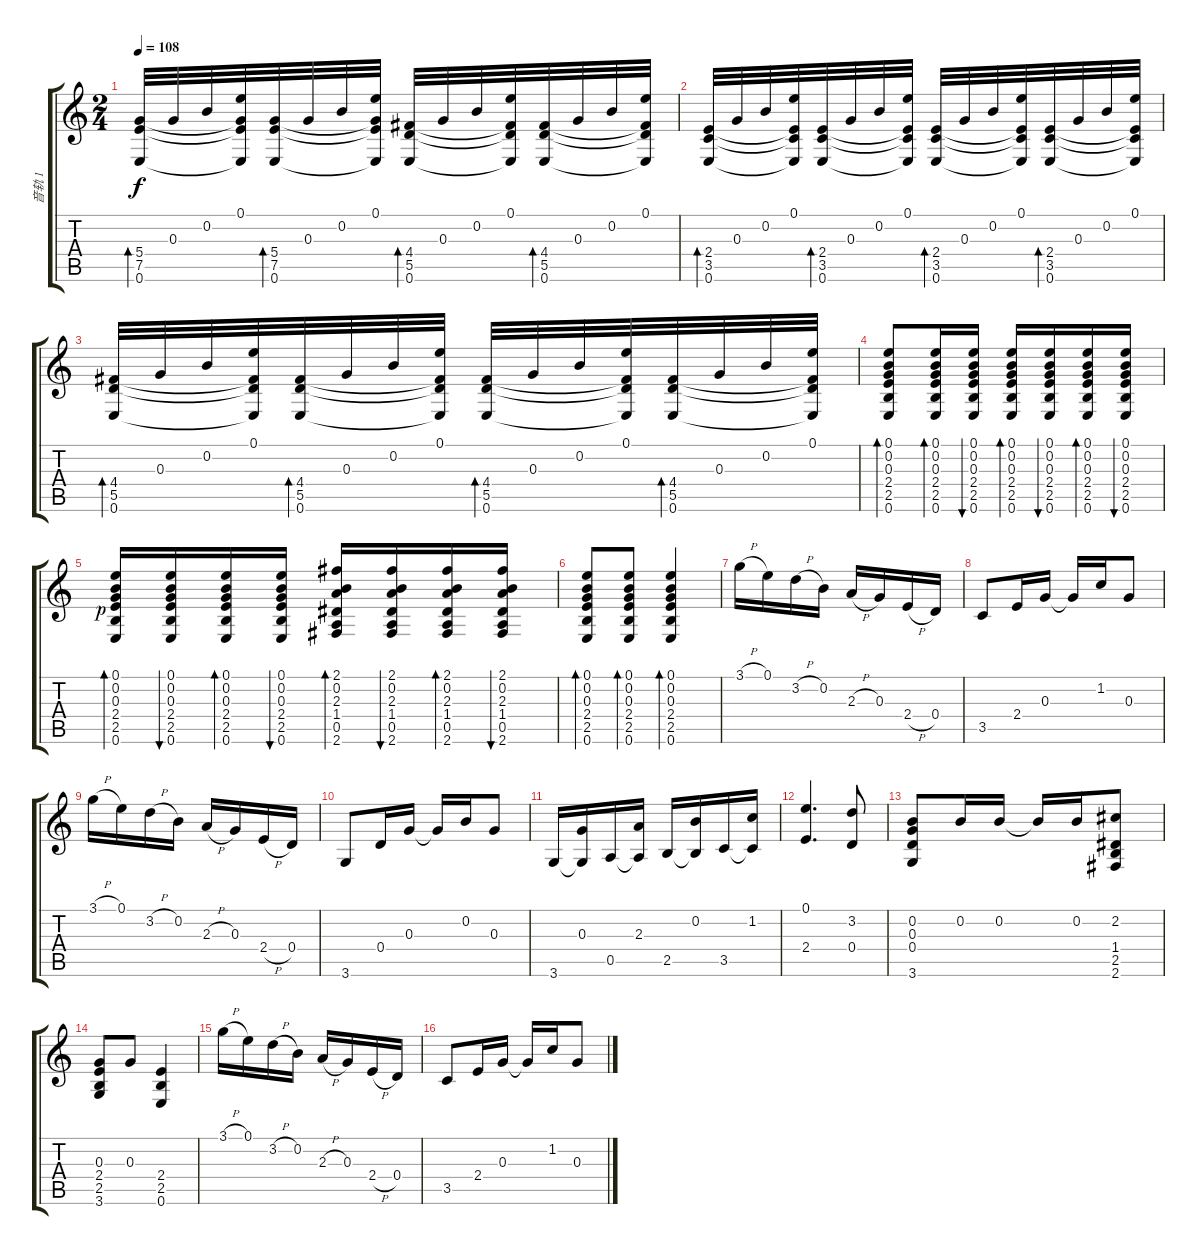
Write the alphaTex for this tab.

\track ("音轨 1" "音轨 1") {instrument acousticguitarnylon}
\staff {score tabs}
\tuning (E4 B3 G3 D3 A2 E2) {hide}
\ts (2 4)
\tempo 108
\clef g2
\ks c
(5.4 7.5 0.6).32{bd 60 dy f} 0.3.32 0.2.32 (0.1 5.4{t} 7.5{t} 0.6{t}).32 (5.4 7.5 0.6).32{bd 60} 0.3.32 0.2.32 (0.1 5.4{t} 7.5{t} 0.6{t}).32 (4.4 5.5 0.6).32{bd 60} 0.3.32 0.2.32 (0.1 4.4{t} 5.5{t} 0.6{t}).32 (4.4 5.5 0.6).32{bd 60} 0.3.32 0.2.32 (0.1 4.4{t} 5.5{t} 0.6{t}).32 |
(2.4 3.5 0.6).32{bd 60} 0.3.32 0.2.32 (0.1 2.4{t} 3.5{t} 0.6{t}).32 (2.4 3.5 0.6).32{bd 60} 0.3.32 0.2.32 (0.1 2.4{t} 3.5{t} 0.6{t}).32 (2.4 3.5 0.6).32{bd 60} 0.3.32 0.2.32 (0.1 2.4{t} 3.5{t} 0.6{t}).32 (2.4 3.5 0.6).32{bd 60} 0.3.32 0.2.32 (0.1 2.4{t} 3.5{t} 0.6{t}).32 |
(4.4 5.5 0.6).32{bd 60} 0.3.32 0.2.32 (0.1 4.4{t} 5.5{t} 0.6{t}).32 (4.4 5.5 0.6).32{bd 60} 0.3.32 0.2.32 (0.1 4.4{t} 5.5{t} 0.6{t}).32 (4.4 5.5 0.6).32{bd 60} 0.3.32 0.2.32 (0.1 4.4{t} 5.5{t} 0.6{t}).32 (4.4 5.5 0.6).32{bd 60} 0.3.32 0.2.32 (0.1 4.4{t} 5.5{t} 0.6{t}).32 |
(0.1 0.2 0.3 2.4 2.5 0.6).8{bd 60} (0.1 0.2 0.3 2.4 2.5 0.6).16{bd 60} (0.1 0.2 0.3 2.4 2.5 0.6).16{bu 60} (0.1 0.2 0.3 2.4 2.5 0.6).16{bd 60} (0.1 0.2 0.3 2.4 2.5 0.6).16{bu 60} (0.1 0.2 0.3 2.4 2.5 0.6).16{bd 60} (0.1 0.2 0.3 2.4 2.5 0.6).16{bu 60} |
(0.1 0.2 0.3 2.4{rf 1} 2.5 0.6).16{bd 60} (0.1 0.2 0.3 2.4 2.5 0.6).16{bu 60} (0.1 0.2 0.3 2.4 2.5 0.6).16{bd 60} (0.1 0.2 0.3 2.4 2.5 0.6).16{bu 60} (2.1 0.2 2.3 1.4 0.5 2.6).16{bd 60} (2.1 0.2 2.3 1.4 0.5 2.6).16{bu 60} (2.1 0.2 2.3 1.4 0.5 2.6).16{bd 60} (2.1 0.2 2.3 1.4 0.5 2.6).16{bu 60} |
(0.1 0.2 0.3 2.4 2.5 0.6).8{bd 60} (0.1 0.2 0.3 2.4 2.5 0.6).8{bd 60} (0.1 0.2 0.3 2.4 2.5 0.6).4{bd 60} |
3.1{h}.16 0.1.16 3.2{h}.16 0.2.16 2.3{h}.16 0.3.16 2.4{h}.16 0.4.16 |
3.5.8 2.4.16 0.3.16 0.3{t}.16 1.2.16 0.3.8 |
3.1{h}.16 0.1.16 3.2{h}.16 0.2.16 2.3{h}.16 0.3.16 2.4{h}.16 0.4.16 |
3.6.8 0.4.16 0.3.16 0.3{t}.16 0.2.16 0.3.8 |
3.6.16 (0.3 3.6{t}).16 0.5.16 (2.3 0.5{t}).16 2.5.16 (0.2 2.5{t}).16 3.5.16 (1.2 3.5{t}).16 |
(0.1 2.4).4{d} (3.2 0.4).8 |
(0.2 0.3 0.4 3.6).8 0.2.16 0.2.16 0.2{t}.16 0.2.16 (2.2 1.4 2.5 2.6).8 |
(0.3 2.4 2.5 3.6).8 0.3.8 (2.4 2.5 0.6).4 |
3.1{h}.16 0.1.16 3.2{h}.16 0.2.16 2.3{h}.16 0.3.16 2.4{h}.16 0.4.16 |
3.5.8 2.4.16 0.3.16 0.3{t}.16 1.2.16 0.3.8
